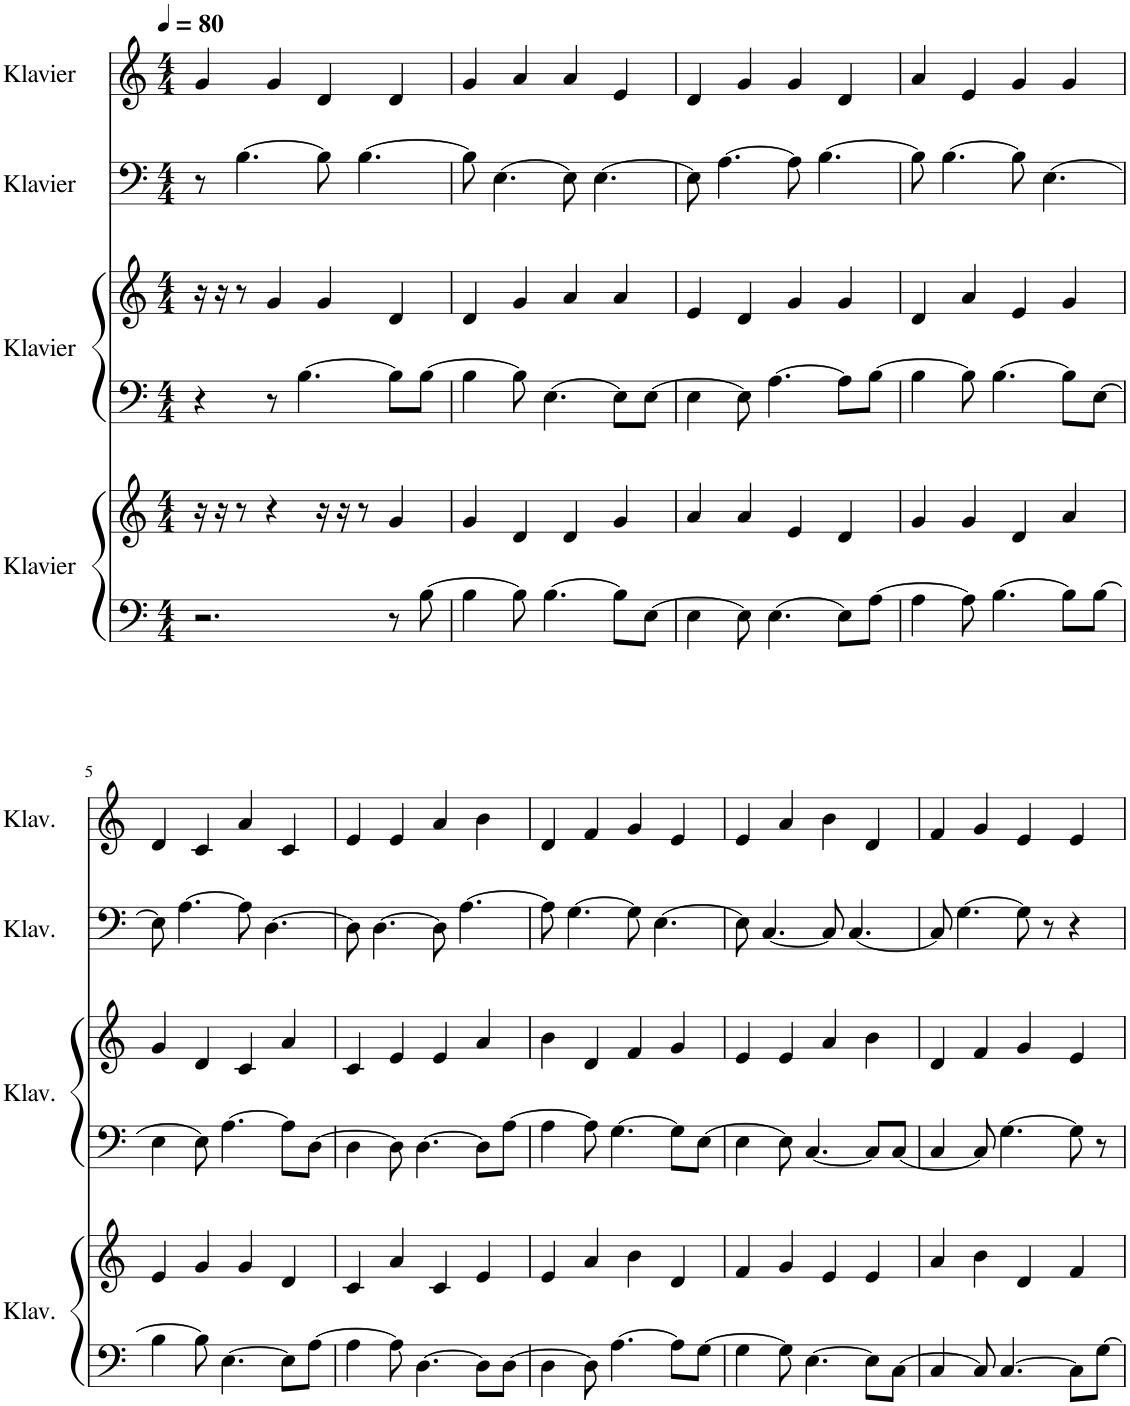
**kern	**kern	**kern	**kern	**kern	**kern
*part4	*part4	*part3	*part3	*part2	*part1
*staff6	*staff5	*staff4	*staff3	*staff2	*staff1
*I"Klavier	*	*I"Klavier	*	*I"Klavier	*I"Klavier
*I'Klav.	*	*I'Klav.	*	*I'Klav.	*I'Klav.
*clefF4	*clefG2	*clefF4	*clefG2	*clefF4	*clefG2
*k[]	*k[]	*k[]	*k[]	*k[]	*k[]
*M4/4	*M4/4	*M4/4	*M4/4	*M4/4	*M4/4
*MM80	*MM80	*MM80	*MM80	*MM80	*MM80
=1	=1	=1	=1	=1	=1
2.r	16r	4r	16r	8r	4g/
.	16r	.	16r	.	.
.	8r	.	8r	[4.B\	.
.	4r	8r	4g/	.	4g/
.	.	[4.B\	.	.	.
.	16r	.	4g/	8B\]	4d/
.	16r	.	.	.	.
.	8r	.	.	[4.B\	.
8r	4g/	8B\L]	4d/	.	4d/
[8B\	.	[8B\J	.	.	.
=2	=2	=2	=2	=2	=2
4B\	4g/	4B\	4d/	8B\]	4g/
.	.	.	.	[4.E\	.
8B\]	4d/	8B\]	4g/	.	4a/
[4.B\	.	[4.E\	.	.	.
.	4d/	.	4a/	8E\]	4a/
.	.	.	.	[4.E\	.
8B\L]	4g/	8E\L]	4a/	.	4e/
[8E\J	.	[8E\J	.	.	.
=3	=3	=3	=3	=3	=3
4E\	4a/	4E\	4e/	8E\]	4d/
.	.	.	.	[4.A\	.
8E\]	4a/	8E\]	4d/	.	4g/
[4.E\	.	[4.A\	.	.	.
.	4e/	.	4g/	8A\]	4g/
.	.	.	.	[4.B\	.
8E\L]	4d/	8A\L]	4g/	.	4d/
[8A\J	.	[8B\J	.	.	.
=4	=4	=4	=4	=4	=4
4A\	4g/	4B\	4d/	8B\]	4a/
.	.	.	.	[4.B\	.
8A\]	4g/	8B\]	4a/	.	4e/
[4.B\	.	[4.B\	.	.	.
.	4d/	.	4e/	8B\]	4g/
.	.	.	.	[4.E\	.
8B\L]	4a/	8B\L]	4g/	.	4g/
[8B\J	.	[8E\J	.	.	.
!!LO:LB:g=z
=5	=5	=5	=5	=5	=5
4B\	4e/	4E\	4g/	8E\]	4d/
.	.	.	.	[4.A\	.
8B\]	4g/	8E\]	4d/	.	4c/
[4.E\	.	[4.A\	.	.	.
.	4g/	.	4c/	8A\]	4a/
.	.	.	.	[4.D\	.
8E\L]	4d/	8A\L]	4a/	.	4c/
[8A\J	.	[8D\J	.	.	.
=6	=6	=6	=6	=6	=6
4A\	4c/	4D\	4c/	8D\]	4e/
.	.	.	.	[4.D\	.
8A\]	4a/	8D\]	4e/	.	4e/
[4.D\	.	[4.D\	.	.	.
.	4c/	.	4e/	8D\]	4a/
.	.	.	.	[4.A\	.
8D\L]	4e/	8D\L]	4a/	.	4b\
[8D\J	.	[8A\J	.	.	.
=7	=7	=7	=7	=7	=7
4D\	4e/	4A\	4b\	8A\]	4d/
.	.	.	.	[4.G\	.
8D\]	4a/	8A\]	4d/	.	4f/
[4.A\	.	[4.G\	.	.	.
.	4b\	.	4f/	8G\]	4g/
.	.	.	.	[4.E\	.
8A\L]	4d/	8G\L]	4g/	.	4e/
[8G\J	.	[8E\J	.	.	.
=8	=8	=8	=8	=8	=8
4G\	4f/	4E\	4e/	8E\]	4e/
.	.	.	.	[4.C/	.
8G\]	4g/	8E\]	4e/	.	4a/
[4.E\	.	[4.C/	.	.	.
.	4e/	.	4a/	8C/]	4b\
.	.	.	.	[4.C/	.
8E\L]	4e/	8C/L]	4b\	.	4d/
[8C\J	.	[8C/J	.	.	.
=9	=9	=9	=9	=9	=9
4C/	4a/	4C/	4d/	8C/]	4f/
.	.	.	.	[4.G\	.
8C/]	4b\	8C/]	4f/	.	4g/
[4.C/	.	[4.G\	.	.	.
.	4d/	.	4g/	8G\]	4e/
.	.	.	.	8r	.
8C\L]	4f/	8G\]	4e/	4r	4e/
[8G\J	.	8r	.	.	.
=	=	=	=	=	=
*-	*-	*-	*-	*-	*-
